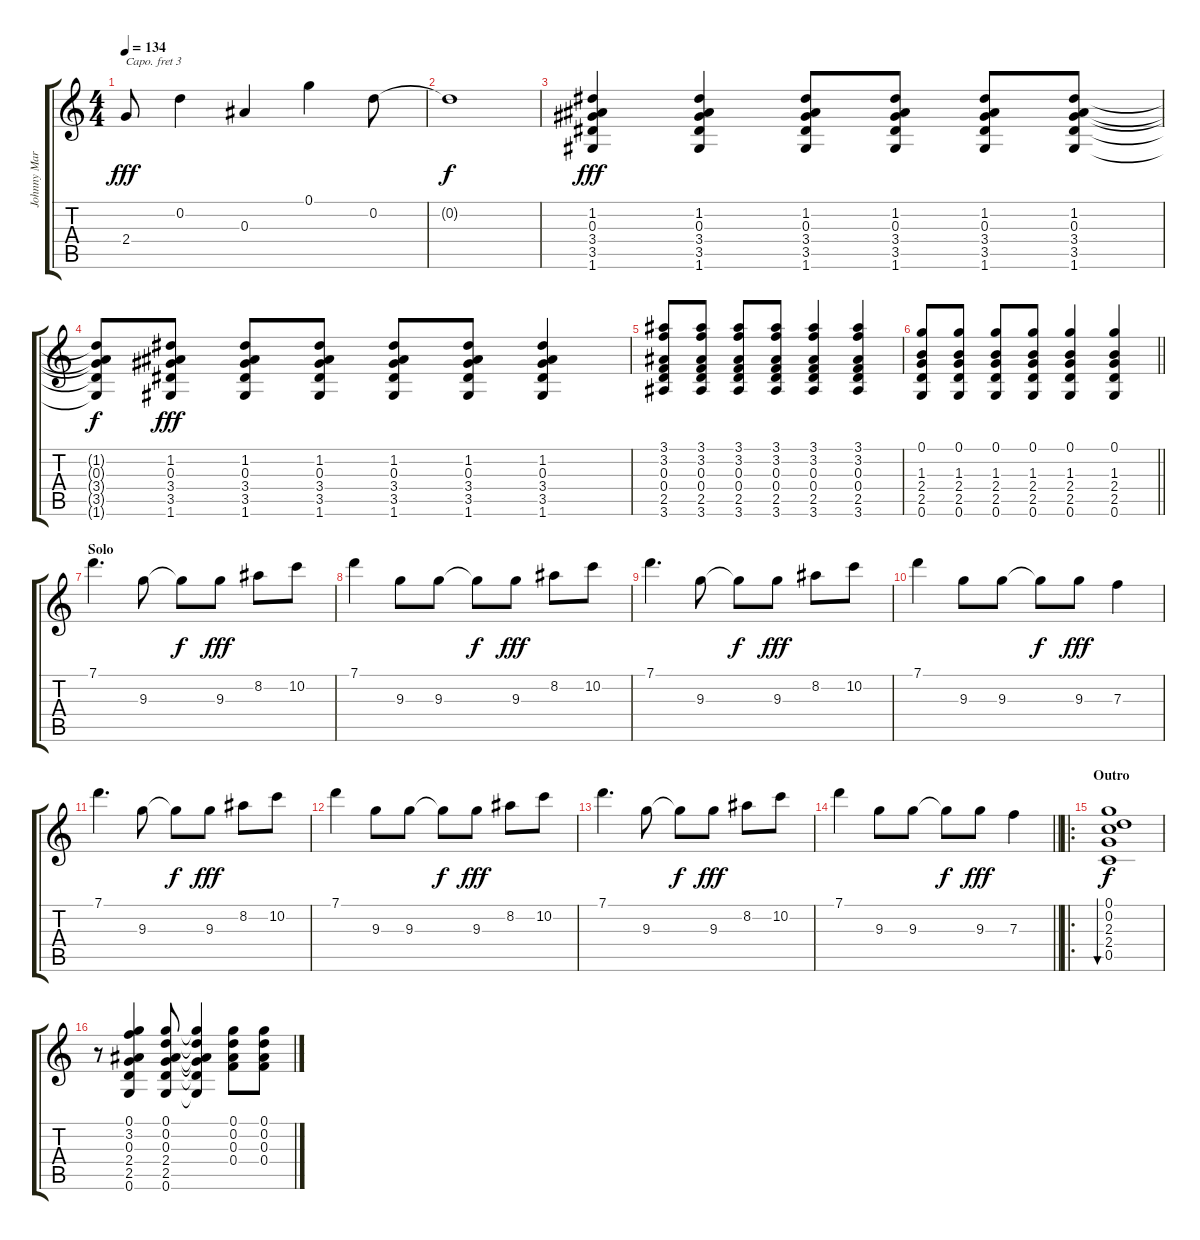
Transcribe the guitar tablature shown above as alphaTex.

\track ("Johnny Marr" "Johnny Mar") {instrument electricguitarjazz}
\staff {score tabs}
\capo 3
\tuning (E4 B3 G3 D3 A2 E2) {hide}
\ts (4 4)
\tempo 134
\clef g2
\ks c
2.4.8{dy fff} 0.2.4 0.3.4 0.1.4 0.2.8 |
0.2{t}.1{dy f} |
(1.2 0.3 3.4 3.5 1.6).4{dy fff} (1.2 0.3 3.4 3.5 1.6).4 (1.2 0.3 3.4 3.5 1.6).8 (1.2 0.3 3.4 3.5 1.6).8 (1.2 0.3 3.4 3.5 1.6).8 (1.2 0.3 3.4 3.5 1.6).8 |
(1.2{t} 0.3{t} 3.4{t} 3.5{t} 1.6{t}).8{dy f} (1.2 0.3 3.4 3.5 1.6).8{dy fff} (1.2 0.3 3.4 3.5 1.6).8 (1.2 0.3 3.4 3.5 1.6).8 (1.2 0.3 3.4 3.5 1.6).8 (1.2 0.3 3.4 3.5 1.6).8 (1.2 0.3 3.4 3.5 1.6).4 |
(3.1 3.2 0.3 0.4 2.5 3.6).8 (3.1 3.2 0.3 0.4 2.5 3.6).8 (3.1 3.2 0.3 0.4 2.5 3.6).8 (3.1 3.2 0.3 0.4 2.5 3.6).8 (3.1 3.2 0.3 0.4 2.5 3.6).4 (3.1 3.2 0.3 0.4 2.5 3.6).4 |
\barLineRight lightlight
(0.1 1.3 2.4 2.5 0.6).8 (0.1 1.3 2.4 2.5 0.6).8 (0.1 1.3 2.4 2.5 0.6).8 (0.1 1.3 2.4 2.5 0.6).8 (0.1 1.3 2.4 2.5 0.6).4 (0.1 1.3 2.4 2.5 0.6).4 |
\section ("" "Solo")
7.1.4{d volume 12 instrument distortionguitar} 9.3.8 9.3{t}.8{dy f} 9.3.8{dy fff} 8.2.8 10.2.8 |
7.1.4 9.3.8 9.3.8 9.3{t}.8{dy f} 9.3.8{dy fff} 8.2.8 10.2.8 |
7.1.4{d volume 12 instrument distortionguitar} 9.3.8 9.3{t}.8{dy f} 9.3.8{dy fff} 8.2.8 10.2.8 |
7.1.4 9.3.8 9.3.8 9.3{t}.8{dy f} 9.3.8{dy fff} 7.3.4 |
7.1.4{d volume 12 instrument distortionguitar} 9.3.8 9.3{t}.8{dy f} 9.3.8{dy fff} 8.2.8 10.2.8 |
7.1.4 9.3.8 9.3.8 9.3{t}.8{dy f} 9.3.8{dy fff} 8.2.8 10.2.8 |
7.1.4{d volume 12 instrument distortionguitar} 9.3.8 9.3{t}.8{dy f} 9.3.8{dy fff} 8.2.8 10.2.8 |
\barLineRight lightlight
7.1.4 9.3.8 9.3.8 9.3{t}.8{dy f} 9.3.8{dy fff} 7.3.4 |
\ro
\section ("" "Outro")
(0.1 0.2 2.3 2.4 0.5).1{bu 480 dy f volume 7 instrument electricguitarjazz} |
r.8 (0.1 3.2 0.3 2.4 2.5 0.6).4 (0.1 0.2 0.3 2.4 2.5 0.6).8 (0.1{t} 0.2{t} 0.3{t} 2.4{t} 2.5{t} 0.6{t}).4 (0.1 0.2 0.3 0.4).8 (0.1 0.2 0.3 0.4).8
